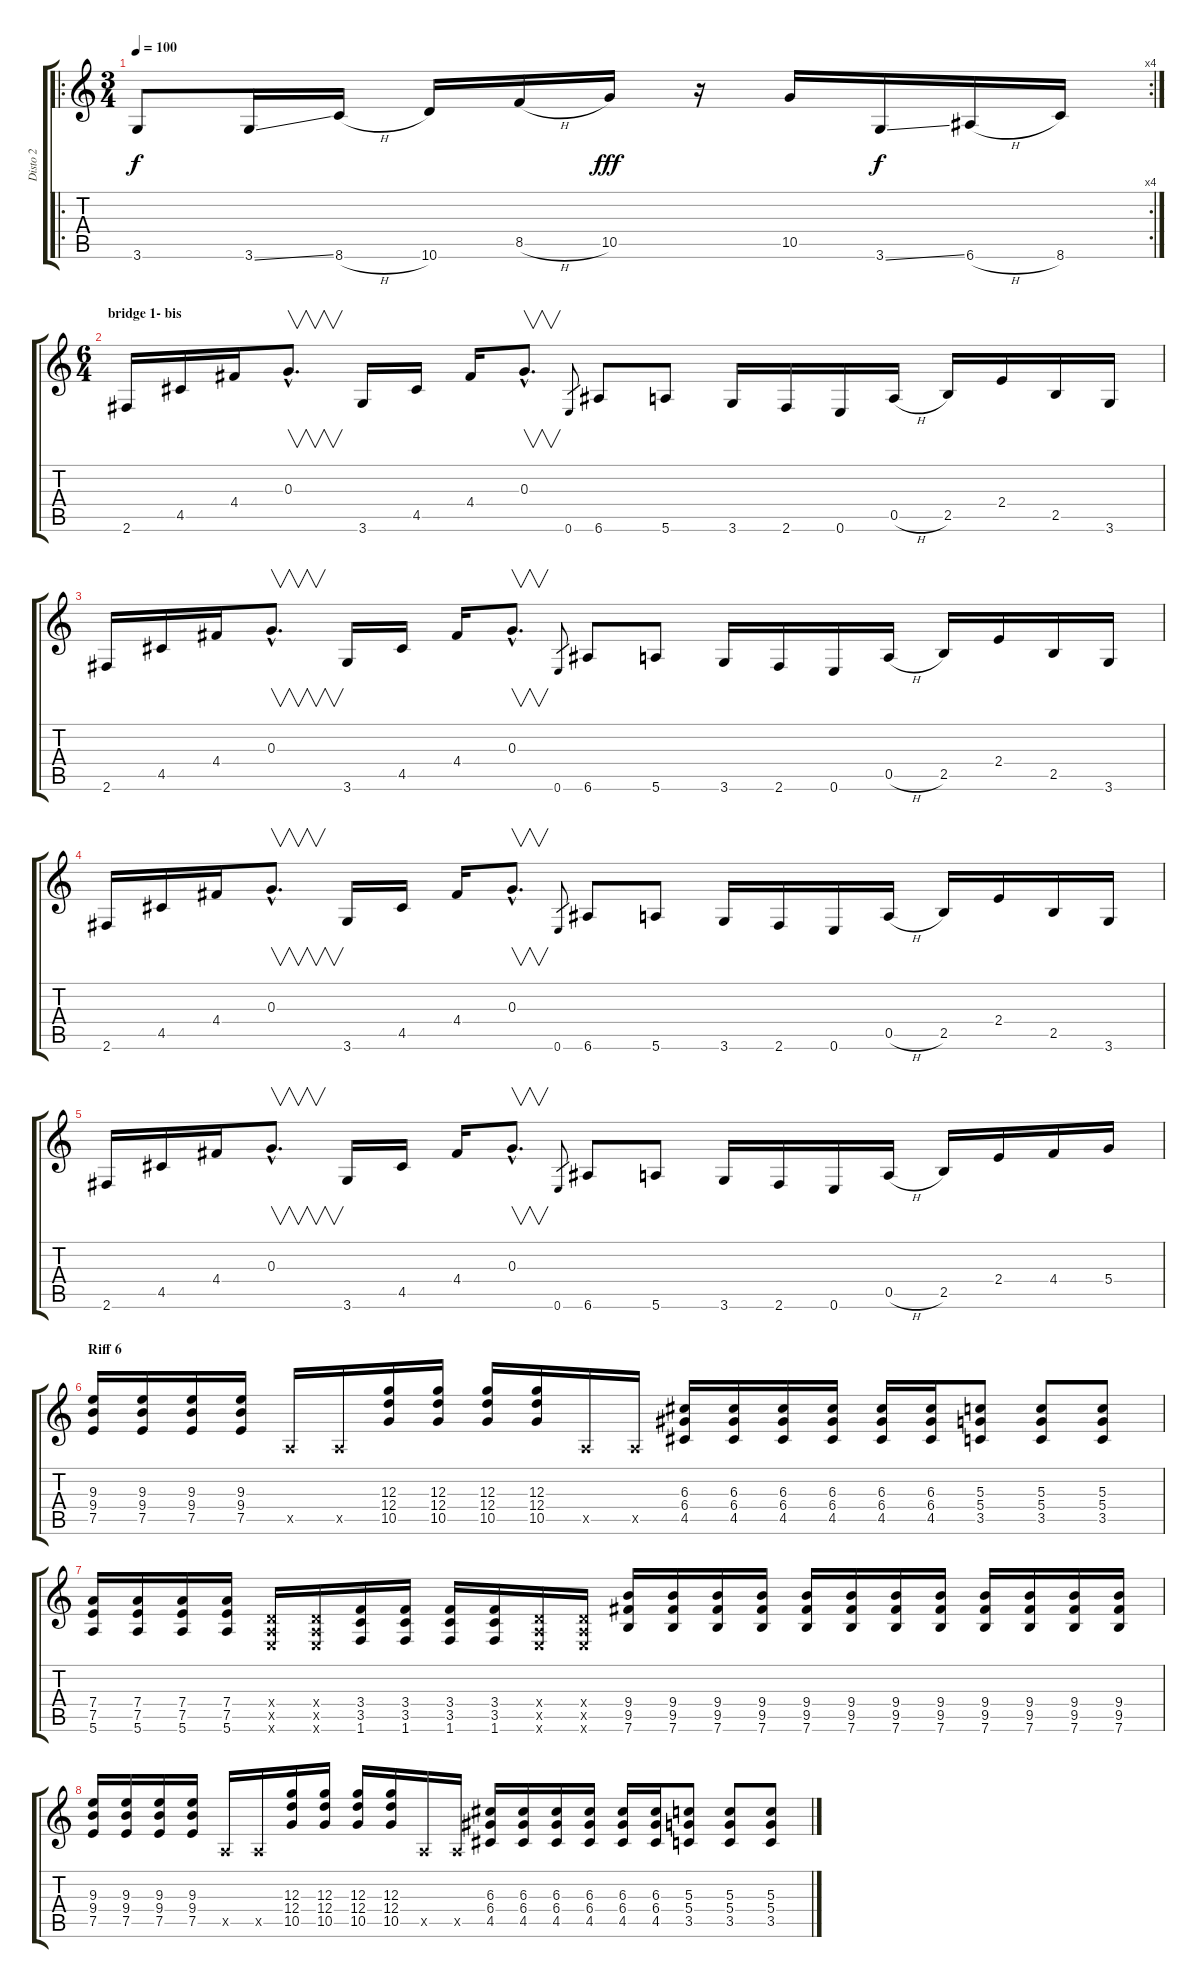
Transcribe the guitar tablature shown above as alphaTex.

\track ("Disto 2" "Disto 2") {instrument distortionguitar}
\staff {score tabs}
\tuning (E4 B3 G3 D3 A2 E2) {hide}
\ro
\rc 4
\ts (3 4)
\tempo 100
\clef g2
\ks c
3.6.8{dy f} 3.6{ss}.16 8.6{h}.16 10.6.16 8.5{h}.16 10.5.16{dy fff} r.16 10.5.16 3.6{ss}.16{dy f} 6.6{h}.16 8.6.16 |
\ts (6 4)
\section ("" "bridge 1- bis ")
2.6.16{volume 16 instrument distortionguitar} 4.5.16 4.4.16 0.3{hac}.8{v d} 3.6.16 4.5.16 4.4.16 0.3{hac}.8{v d} 0.6.8{gr} 6.6.8 5.6.8 3.6.16 2.6.16 0.6.16 0.5{h}.16 2.5.16 2.4.16 2.5.16 3.6.16 |
2.6.16{volume 16 instrument distortionguitar} 4.5.16 4.4.16 0.3{hac}.8{v d} 3.6.16 4.5.16 4.4.16 0.3{hac}.8{v d} 0.6.8{gr} 6.6.8 5.6.8 3.6.16 2.6.16 0.6.16 0.5{h}.16 2.5.16 2.4.16 2.5.16 3.6.16 |
2.6.16{volume 16 instrument distortionguitar} 4.5.16 4.4.16 0.3{hac}.8{v d} 3.6.16 4.5.16 4.4.16 0.3{hac}.8{v d} 0.6.8{gr} 6.6.8 5.6.8 3.6.16 2.6.16 0.6.16 0.5{h}.16 2.5.16 2.4.16 2.5.16 3.6.16 |
2.6.16{volume 16 balance 9 instrument distortionguitar} 4.5.16 4.4.16 0.3{hac}.8{v d} 3.6.16 4.5.16 4.4.16 0.3{hac}.8{v d} 0.6.8{gr} 6.6.8 5.6.8 3.6.16 2.6.16 0.6.16 0.5{h}.16 2.5.16 2.4.16 4.4.16 5.4.16 |
\section ("" "Riff 6")
(9.3 9.4 7.5).16{volume 16 balance 13} (9.3 9.4 7.5).16 (9.3 9.4 7.5).16 (9.3 9.4 7.5).16 0.5{x}.16 0.5{x}.16 (12.3 12.4 10.5).16 (12.3 12.4 10.5).16 (12.3 12.4 10.5).16 (12.3 12.4 10.5).16 0.5{x}.16 0.5{x}.16 (6.3 6.4 4.5).16 (6.3 6.4 4.5).16 (6.3 6.4 4.5).16 (6.3 6.4 4.5).16 (6.3 6.4 4.5).16 (6.3 6.4 4.5).16 (5.3 5.4 3.5).8 (5.3 5.4 3.5).8 (5.3 5.4 3.5).8 |
(7.4 7.5 5.6).16 (7.4 7.5 5.6).16 (7.4 7.5 5.6).16 (7.4 7.5 5.6).16 (0.4{x} 0.5{x} 0.6{x}).16 (0.4{x} 0.5{x} 0.6{x}).16 (3.4 3.5 1.6).16 (3.4 3.5 1.6).16 (3.4 3.5 1.6).16 (3.4 3.5 1.6).16 (0.4{x} 0.5{x} 0.6{x}).16 (0.4{x} 0.5{x} 0.6{x}).16 (9.4 9.5 7.6).16 (9.4 9.5 7.6).16 (9.4 9.5 7.6).16 (9.4 9.5 7.6).16 (9.4 9.5 7.6).16 (9.4 9.5 7.6).16 (9.4 9.5 7.6).16 (9.4 9.5 7.6).16 (9.4 9.5 7.6).16 (9.4 9.5 7.6).16 (9.4 9.5 7.6).16 (9.4 9.5 7.6).16 |
(9.3 9.4 7.5).16{volume 14} (9.3 9.4 7.5).16 (9.3 9.4 7.5).16 (9.3 9.4 7.5).16 0.5{x}.16 0.5{x}.16 (12.3 12.4 10.5).16 (12.3 12.4 10.5).16 (12.3 12.4 10.5).16 (12.3 12.4 10.5).16 0.5{x}.16 0.5{x}.16 (6.3 6.4 4.5).16 (6.3 6.4 4.5).16 (6.3 6.4 4.5).16 (6.3 6.4 4.5).16 (6.3 6.4 4.5).16 (6.3 6.4 4.5).16 (5.3 5.4 3.5).8 (5.3 5.4 3.5).8 (5.3 5.4 3.5).8
